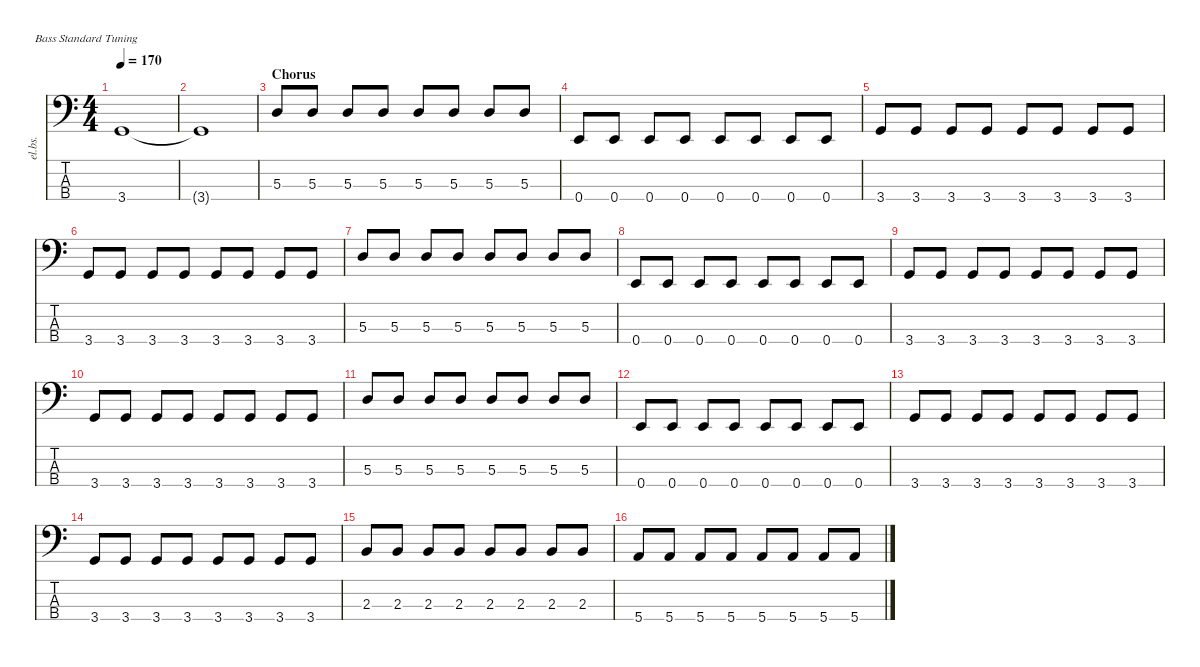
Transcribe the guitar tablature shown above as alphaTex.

\defaultSystemsLayout 4
\hideDynamics
\bracketExtendMode nobrackets
\track ("Electric Bass" "el.bs.") {defaultSystemsLayout 4 instrument electricbassfinger}
\staff {score tabs}
\tuning (G2 D2 A1 E1)
\ts (4 4)
\tempo 170
\clef f4
\ks c
3.4.1{dy mf beam Up} |
3.4{t}.1{beam Up} |
\section ("" "Chorus")
5.3.8{beam Up} 5.3.8{beam Up} 5.3.8{beam Up} 5.3.8{beam Up} 5.3.8{beam Up} 5.3.8{beam Up} 5.3.8{beam Up} 5.3.8{beam Up} |
0.4.8{beam Up} 0.4.8{beam Up} 0.4.8{beam Up} 0.4.8{beam Up} 0.4.8{beam Up} 0.4.8{beam Up} 0.4.8{beam Up} 0.4.8{beam Up} |
3.4.8{beam Up} 3.4.8{beam Up} 3.4.8{beam Up} 3.4.8{beam Up} 3.4.8{beam Up} 3.4.8{beam Up} 3.4.8{beam Up} 3.4.8{beam Up} |
3.4.8{beam Up} 3.4.8{beam Up} 3.4.8{beam Up} 3.4.8{beam Up} 3.4.8{beam Up} 3.4.8{beam Up} 3.4.8{beam Up} 3.4.8{beam Up} |
5.3.8{beam Up} 5.3.8{beam Up} 5.3.8{beam Up} 5.3.8{beam Up} 5.3.8{beam Up} 5.3.8{beam Up} 5.3.8{beam Up} 5.3.8{beam Up} |
0.4.8{beam Up} 0.4.8{beam Up} 0.4.8{beam Up} 0.4.8{beam Up} 0.4.8{beam Up} 0.4.8{beam Up} 0.4.8{beam Up} 0.4.8{beam Up} |
3.4.8{beam Up} 3.4.8{beam Up} 3.4.8{beam Up} 3.4.8{beam Up} 3.4.8{beam Up} 3.4.8{beam Up} 3.4.8{beam Up} 3.4.8{beam Up} |
3.4.8{beam Up} 3.4.8{beam Up} 3.4.8{beam Up} 3.4.8{beam Up} 3.4.8{beam Up} 3.4.8{beam Up} 3.4.8{beam Up} 3.4.8{beam Up} |
5.3.8{beam Up} 5.3.8{beam Up} 5.3.8{beam Up} 5.3.8{beam Up} 5.3.8{beam Up} 5.3.8{beam Up} 5.3.8{beam Up} 5.3.8{beam Up} |
0.4.8{beam Up} 0.4.8{beam Up} 0.4.8{beam Up} 0.4.8{beam Up} 0.4.8{beam Up} 0.4.8{beam Up} 0.4.8{beam Up} 0.4.8{beam Up} |
3.4.8{beam Up} 3.4.8{beam Up} 3.4.8{beam Up} 3.4.8{beam Up} 3.4.8{beam Up} 3.4.8{beam Up} 3.4.8{beam Up} 3.4.8{beam Up} |
3.4.8{beam Up} 3.4.8{beam Up} 3.4.8{beam Up} 3.4.8{beam Up} 3.4.8{beam Up} 3.4.8{beam Up} 3.4.8{beam Up} 3.4.8{beam Up} |
2.3.8{beam Up} 2.3.8{beam Up} 2.3.8{beam Up} 2.3.8{beam Up} 2.3.8{beam Up} 2.3.8{beam Up} 2.3.8{beam Up} 2.3.8{beam Up} |
5.4.8{beam Up} 5.4.8{beam Up} 5.4.8{beam Up} 5.4.8{beam Up} 5.4.8{beam Up} 5.4.8{beam Up} 5.4.8{beam Up} 5.4.8{beam Up}
